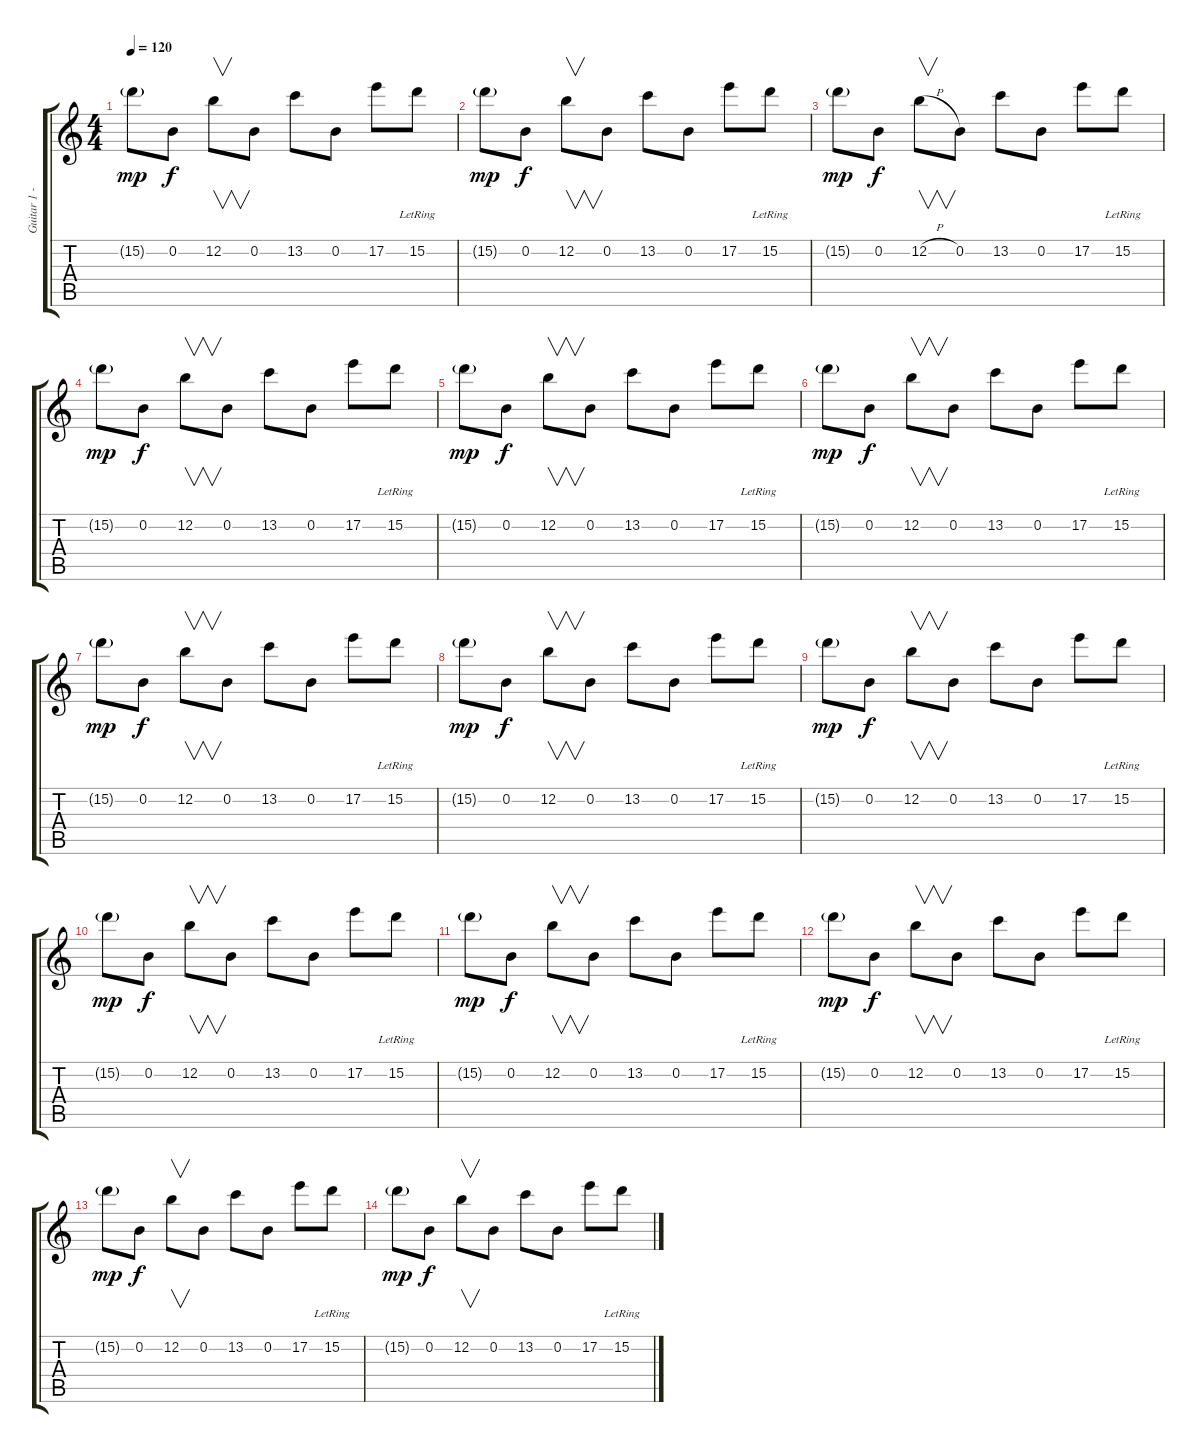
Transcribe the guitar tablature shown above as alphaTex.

\track ("Guitar 1 - Mike" "Guitar 1 -") {instrument distortionguitar}
\staff {score tabs}
\tuning (E4 B3 G3 D3 A2 E2) {hide}
\ts (4 4)
\tempo 120
\clef g2
\ks c
15.2{g}.8{dy mp} 0.2.8{dy f} 12.2.8{v} 0.2.8 13.2.8 0.2.8 17.2.8 15.2{lr}.8 |
15.2{g}.8{dy mp} 0.2.8{dy f} 12.2.8{v} 0.2.8 13.2.8 0.2.8 17.2.8 15.2{lr}.8 |
15.2{g}.8{dy mp} 0.2.8{dy f} 12.2{h}.8{v} 0.2.8 13.2.8 0.2.8 17.2.8 15.2{lr}.8 |
15.2{g}.8{dy mp} 0.2.8{dy f} 12.2.8{v} 0.2.8 13.2.8 0.2.8 17.2.8 15.2{lr}.8 |
15.2{g}.8{dy mp} 0.2.8{dy f} 12.2.8{v} 0.2.8 13.2.8 0.2.8 17.2.8 15.2{lr}.8 |
15.2{g}.8{dy mp} 0.2.8{dy f} 12.2.8{v} 0.2.8 13.2.8 0.2.8 17.2.8 15.2{lr}.8 |
15.2{g}.8{dy mp} 0.2.8{dy f} 12.2.8{v} 0.2.8 13.2.8 0.2.8 17.2.8 15.2{lr}.8 |
15.2{g}.8{dy mp} 0.2.8{dy f} 12.2.8{v} 0.2.8 13.2.8 0.2.8 17.2.8 15.2{lr}.8 |
15.2{g}.8{dy mp} 0.2.8{dy f} 12.2.8{v} 0.2.8 13.2.8 0.2.8 17.2.8 15.2{lr}.8 |
15.2{g}.8{dy mp} 0.2.8{dy f} 12.2.8{v} 0.2.8 13.2.8 0.2.8 17.2.8 15.2{lr}.8 |
15.2{g}.8{dy mp} 0.2.8{dy f} 12.2.8{v} 0.2.8 13.2.8 0.2.8 17.2.8 15.2{lr}.8 |
15.2{g}.8{dy mp} 0.2.8{dy f} 12.2.8{v} 0.2.8 13.2.8 0.2.8 17.2.8 15.2{lr}.8 |
15.2{g}.8{dy mp} 0.2.8{dy f} 12.2.8{v} 0.2.8 13.2.8 0.2.8 17.2.8 15.2{lr}.8 |
15.2{g}.8{dy mp} 0.2.8{dy f} 12.2.8{v} 0.2.8 13.2.8 0.2.8 17.2.8 15.2{lr}.8
